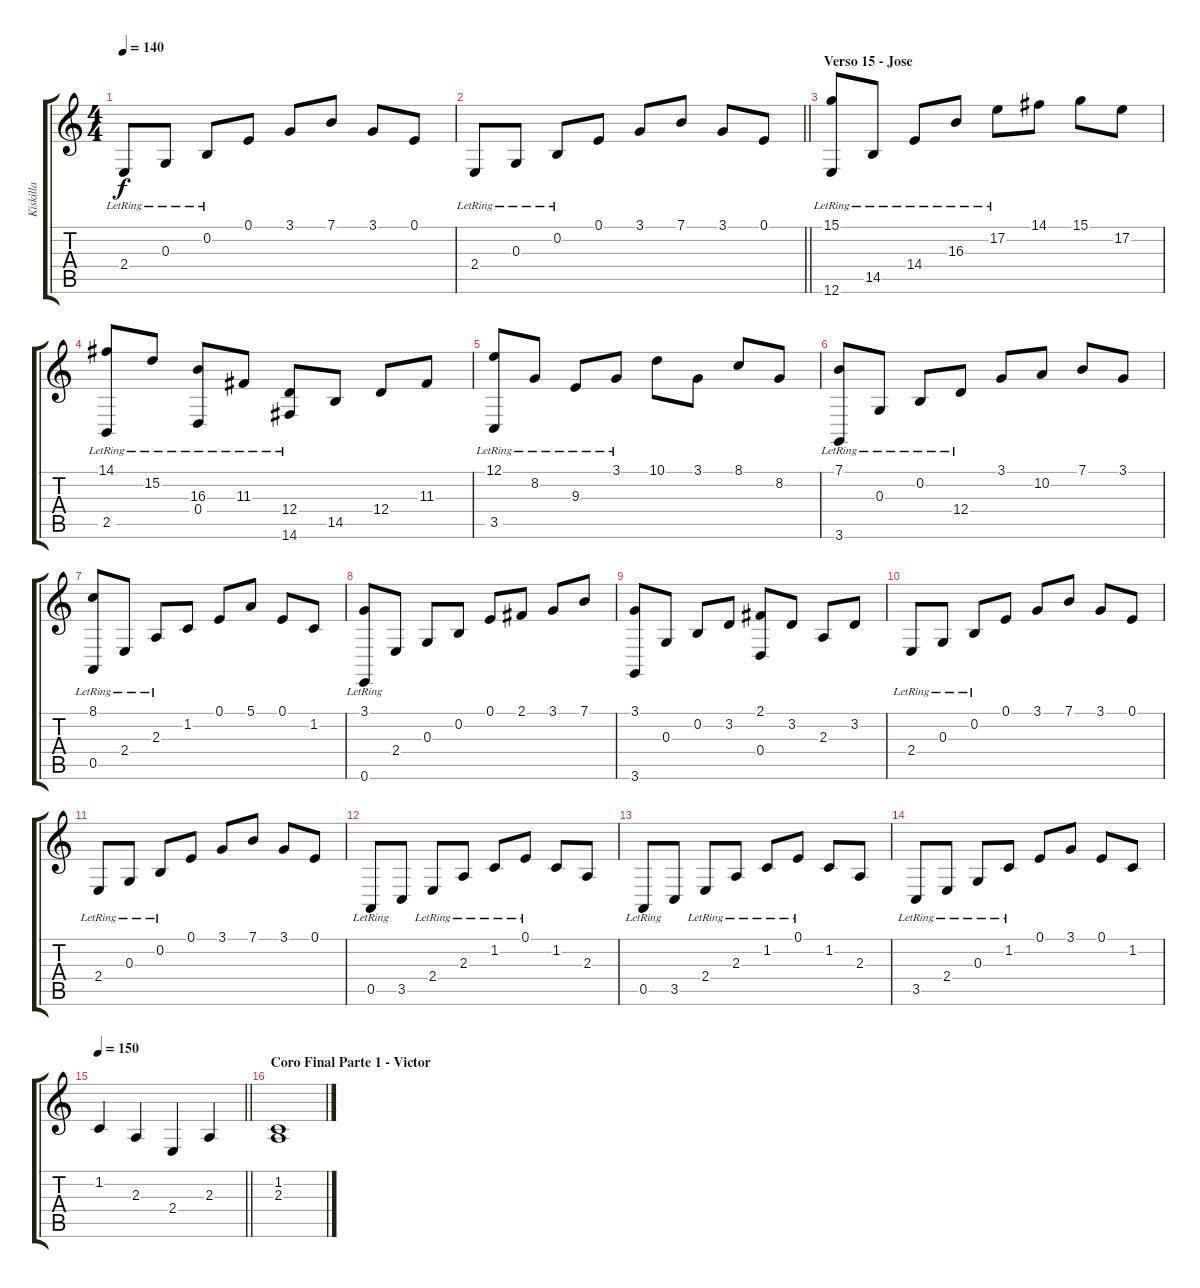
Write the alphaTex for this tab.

\track ("Kiskilla" "Kiskilla") {instrument acousticgrandpiano}
\staff {score tabs}
\tuning (E4 B3 G3 D3 A2 E2) {hide}
\ts (4 4)
\tempo 140
\clef g2
\ks c
2.4{lr}.8{dy f} 0.3{lr}.8 0.2{lr}.8 0.1.8 3.1.8 7.1.8 3.1.8 0.1.8 |
\barLineRight lightlight
2.4{lr}.8 0.3{lr}.8 0.2{lr}.8 0.1.8 3.1.8 7.1.8 3.1.8 0.1.8 |
\section ("" "Verso 15 - Jose")
(15.1{lr} 12.6{lr}).8 14.5{lr}.8 14.4{lr}.8 16.3{lr}.8 17.2{lr}.8 14.1.8 15.1.8 17.2.8 |
(14.1{lr} 2.5{lr}).8 15.2{lr}.8 (16.3{lr} 0.4).8 11.3{lr}.8 (12.4 14.6{lr}).8 14.5.8 12.4.8 11.3.8 |
(12.1{lr} 3.5{lr}).8 8.2{lr}.8 9.3{lr}.8 3.1{lr}.8 10.1.8 3.1.8 8.1.8 8.2.8 |
(7.1{lr} 3.6{lr}).8 0.3{lr}.8 0.2{lr}.8 12.4{lr}.8 3.1.8 10.2.8 7.1.8 3.1.8 |
(8.1{lr} 0.5{lr}).8 2.4{lr}.8 2.3{lr}.8 1.2.8 0.1.8 5.1.8 0.1.8 1.2.8 |
(3.1{lr} 0.6{lr}).8 2.4.8 0.3.8 0.2.8 0.1.8 2.1.8 3.1.8 7.1.8 |
(3.1 3.6).8 0.3.8 0.2.8 3.2.8 (2.1 0.4).8 3.2.8 2.3.8 3.2.8 |
2.4{lr}.8 0.3{lr}.8 0.2{lr}.8 0.1.8 3.1.8 7.1.8 3.1.8 0.1.8 |
2.4{lr}.8 0.3{lr}.8 0.2{lr}.8 0.1.8 3.1.8 7.1.8 3.1.8 0.1.8 |
0.5{lr}.8 3.5.8 2.4{lr}.8 2.3{lr}.8 1.2{lr}.8 0.1{lr}.8 1.2.8 2.3.8 |
0.5{lr}.8 3.5.8 2.4{lr}.8 2.3{lr}.8 1.2{lr}.8 0.1{lr}.8 1.2.8 2.3.8 |
3.5{lr}.8 2.4{lr}.8 0.3{lr}.8 1.2{lr}.8 0.1.8 3.1.8 0.1.8 1.2.8 |
\tempo 150
\barLineRight lightlight
1.2.4 2.3.4 2.4.4 2.3.4 |
\section ("" "Coro Final Parte 1 - Victor")
(1.2 2.3).1{volume 12 instrument synthstrings1}
